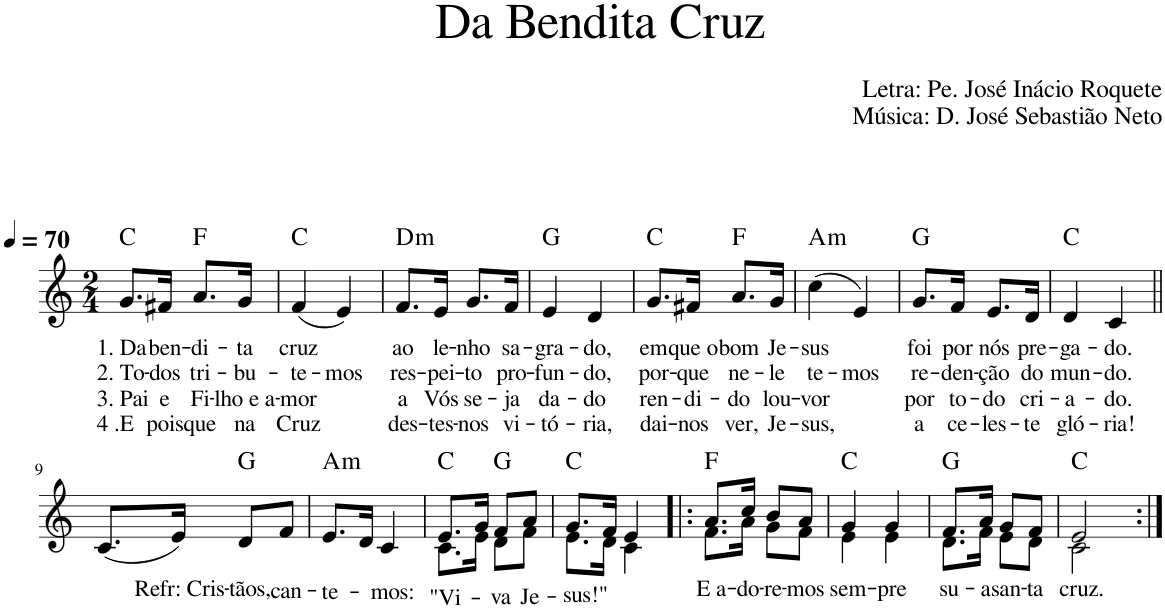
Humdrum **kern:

**kern	**text	**text	**text	**text	**harte
*part1	*part1	*part1	*part1	*part1	*part1
*staff1	*staff1	*staff1	*staff1	*staff1	*
*I"Voz	*	*	*	*	*
*I'Vo.	*	*	*	*	*
*clefG2	*	*	*	*	*
*k[]	*	*	*	*	*
*M2/4	*	*	*	*	*
*MM70	*	*	*	*	*
=1	=1	=1	=1	=1	=1
!	!LO:LY:b	!LO:LY:b	!LO:LY:b	!LO:LY:b	!
8.g/L	1. Da	2. To-	3. Pai	4 .E	C:maj
!	!LO:LY:b	!LO:LY:b	!LO:LY:b	!LO:LY:b	!
16f#X/Jk	ben-	-dos	e	pois	.
!	!LO:LY:b	!LO:LY:b	!LO:LY:b	!LO:LY:b	!
8.a/L	-di-	tri-	Fi-	que	F:maj
!	!LO:LY:b	!LO:LY:b	!LO:LY:b	!LO:LY:b	!
16g/Jk	-ta	-bu-	-lho e a-	na	.
=2	=2	=2	=2	=2	=2
!	!LO:LY:b	!LO:LY:b	!LO:LY:b	!LO:LY:b	!
(4f/	cruz	-te-	-mor	Cruz	C:maj
!	!	!LO:LY:b	!	!	!
4e/)	.	-mos	.	.	.
=3	=3	=3	=3	=3	=3
!	!LO:LY:b	!LO:LY:b	!LO:LY:b	!LO:LY:b	!LO:H:kt=m
8.f/L	ao	res-	a	des-	D:min
!	!LO:LY:b	!LO:LY:b	!LO:LY:b	!LO:LY:b	!
16e/Jk	le-	-pei-	Vós	-tes-	.
!	!LO:LY:b	!LO:LY:b	!LO:LY:b	!LO:LY:b	!
8.g/L	-nho	-to	se-	-nos	.
!	!LO:LY:b	!LO:LY:b	!LO:LY:b	!LO:LY:b	!
16f/Jk	sa-	pro-	-ja	vi-	.
=4	=4	=4	=4	=4	=4
!	!LO:LY:b	!LO:LY:b	!LO:LY:b	!LO:LY:b	!
4e/	-gra-	-fun-	da-	-tó-	G:maj
!	!LO:LY:b	!LO:LY:b	!LO:LY:b	!LO:LY:b	!
4d/	-do,	-do,	-do	-ria,	.
=5	=5	=5	=5	=5	=5
!	!LO:LY:b	!LO:LY:b	!LO:LY:b	!LO:LY:b	!
8.g/L	em	por-	ren-	dai-	C:maj
!	!LO:LY:b	!LO:LY:b	!LO:LY:b	!LO:LY:b	!
16f#X/Jk	que o	-que	-di-	-nos	.
!	!LO:LY:b	!LO:LY:b	!LO:LY:b	!LO:LY:b	!
8.a/L	bom	ne-	-do	ver,	F:maj
!	!LO:LY:b	!LO:LY:b	!LO:LY:b	!LO:LY:b	!
16g/Jk	Je-	-le	lou-	Je-	.
=6	=6	=6	=6	=6	=6
!	!LO:LY:b	!LO:LY:b	!LO:LY:b	!LO:LY:b	!LO:H:kt=m
(4cc\	-sus	te-	-vor	-sus,	A:min
!	!	!LO:LY:b	!	!	!
4e/)	.	-mos	.	.	.
=7	=7	=7	=7	=7	=7
!	!LO:LY:b	!LO:LY:b	!LO:LY:b	!LO:LY:b	!
8.g/L	foi	re-	por	a	G:maj
!	!LO:LY:b	!LO:LY:b	!LO:LY:b	!LO:LY:b	!
16f/Jk	por	-den-	to-	ce-	.
!	!LO:LY:b	!LO:LY:b	!LO:LY:b	!LO:LY:b	!
8.e/L	nós	-ção	-do	-les-	.
!	!LO:LY:b	!LO:LY:b	!LO:LY:b	!LO:LY:b	!
16d/Jk	pre-	do	cri-	-te	.
=8	=8	=8	=8	=8	=8
!	!LO:LY:b	!LO:LY:b	!LO:LY:b	!LO:LY:b	!
4d/	-ga-	mun-	-a-	gló-	C:maj
!	!LO:LY:b	!LO:LY:b	!LO:LY:b	!LO:LY:b	!
4c/	-do.	-do.	-do.	-ria!	.
!!LO:LB:g=z
=9||	=9||	=9||	=9||	=9||	=9||
!	!LO:LY:b	!	!	!	!
(8.c/L	Refr: Cris-	.	.	.	.
16e/Jk)	.	.	.	.	.
!	!LO:LY:b	!	!	!	!
8d/L	-tãos,	.	.	.	G:maj
!	!LO:LY:b	!	!	!	!
8f/J	can-	.	.	.	.
=10	=10	=10	=10	=10	=10
!	!LO:LY:b	!	!	!	!LO:H:kt=m
8.e/L	-te-	.	.	.	A:min
16d/Jk	.	.	.	.	.
!	!LO:LY:b	!	!	!	!
4c/	-mos:	.	.	.	.
=11	=11	=11	=11	=11	=11
!	!LO:LY:b	!	!	!	!
*^	*	*	*	*	*
8.e/L	8.c\L	"Vi-	.	.	.	C:maj
16g/Jk	16e\Jk	.	.	.	.	.
!	!	!LO:LY:b	!	!	!	!
8f/L	8d\L	-va	.	.	.	G:maj
!	!	!LO:LY:b	!	!	!	!
8a/J	8f\J	Je-	.	.	.	.
=12	=12	=12	=12	=12	=12	=12
!	!	!LO:LY:b	!	!	!	!
8.g/L	8.e\L	-sus!"	.	.	.	C:maj
16f/Jk	16d\Jk	.	.	.	.	.
4e/	4c\	.	.	.	.	.
=13!|:	=13!|:	=13!|:	=13!|:	=13!|:	=13!|:	=13!|:
!	!	!	!LO:LY:b	!	!	!
8.a/L	8.f\L	.	E a-	.	.	F:maj
!	!	!	!LO:LY:b	!	!	!
16cc/Jk	16a\Jk	.	-do-	.	.	.
!	!	!	!LO:LY:b	!	!	!
8b/L	8g\L	.	-re-	.	.	.
!	!	!	!LO:LY:b	!	!	!
8a/J	8f\J	.	-mos	.	.	.
=14	=14	=14	=14	=14	=14	=14
!	!	!	!LO:LY:b	!	!	!
4g/	4e\	.	sem-	.	.	C:maj
!	!	!	!LO:LY:b	!	!	!
4g/	4e\	.	-pre	.	.	.
=15	=15	=15	=15	=15	=15	=15
!	!	!	!LO:LY:b	!	!	!
8.f/L	8.d\L	.	su-	.	.	G:maj
!	!	!	!LO:LY:b	!	!	!
16a/Jk	16f\Jk	.	-a	.	.	.
!	!	!	!LO:LY:b	!	!	!
8g/L	8e\L	.	san-	.	.	.
!	!	!	!LO:LY:b	!	!	!
8f/J	8d\J	.	-ta	.	.	.
=16	=16	=16	=16	=16	=16	=16
!	!	!	!LO:LY:b	!	!	!
2e/	2c\	.	cruz.	.	.	C:maj
*v	*v	*	*	*	*	*
=:|!	=:|!	=:|!	=:|!	=:|!	=:|!
*-	*-	*-	*-	*-	*-
